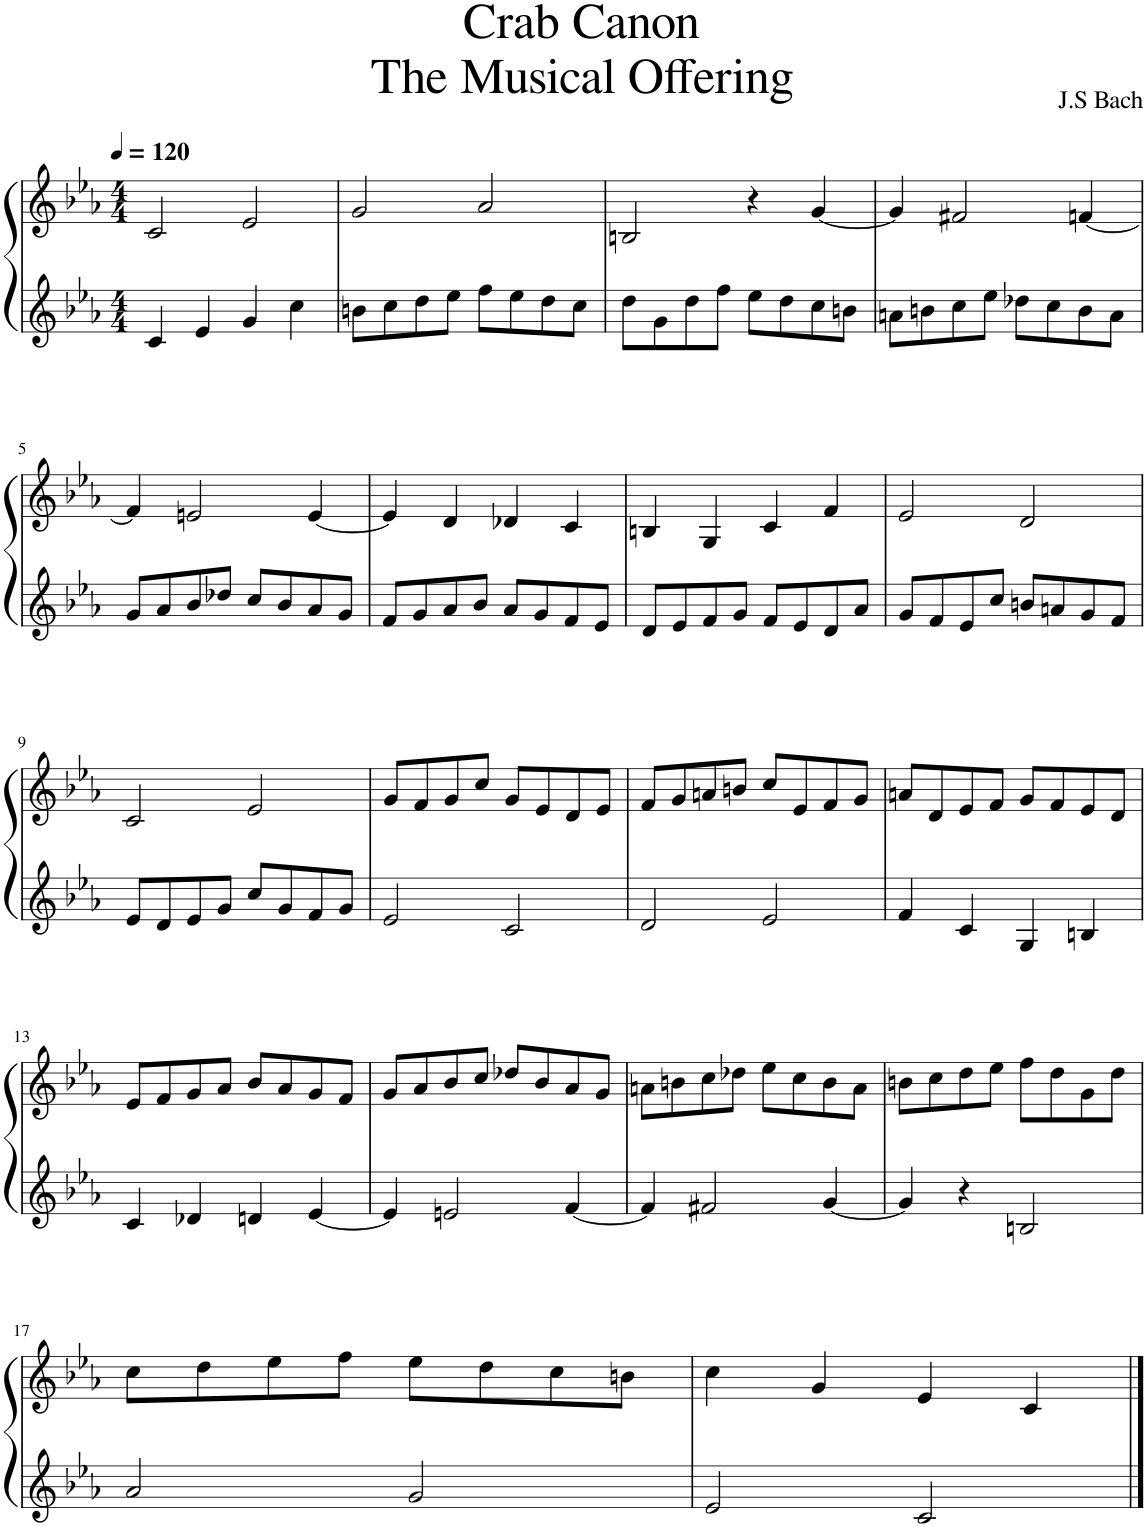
**kern	**kern
*part1	*part1
*staff2	*staff1
*I"Harpsichord	*
*I'Hch.	*
*clefG2	*clefG2
*k[b-e-a-]	*k[b-e-a-]
*M4/4	*M4/4
*MM120	*MM120
=1	=1
4c/	2c/
4e-/	.
4g/	2e-/
4cc\	.
=2	=2
8bn\L	2g/
8cc\	.
8dd\	.
8ee-\J	.
8ff\L	2a-/
8ee-\	.
8dd\	.
8cc\J	.
=3	=3
8dd\L	2Bn/
8g\	.
8dd\	.
8ff\J	.
8ee-\L	4r
8dd\	.
8cc\	[4g/
8bn\J	.
=4	=4
8an\L	4g/]
8bn\	.
8cc\	2f#X/
8ee-\J	.
8dd-X\L	.
8cc\	.
8b\	[4fn/
8a\J	.
!!LO:LB:g=z
=5	=5
8g/L	4f/]
8a-/	.
8b-/	2en/
8dd-X/J	.
8cc/L	.
8b-/	.
8a-/	[4e/
8g/J	.
=6	=6
8f/L	4e/]
8g/	.
8a-/	4d/
8b-/J	.
8a-/L	4d-X/
8g/	.
8f/	4c/
8e-/J	.
=7	=7
8d/L	4Bn/
8e-/	.
8f/	4G/
8g/J	.
8f/L	4c/
8e-/	.
8d/	4f/
8a-/J	.
=8	=8
8g/L	2e-/
8f/	.
8e-/	.
8cc/J	.
8bn/L	2d/
8an/	.
8g/	.
8f/J	.
!!LO:LB:g=z
=9	=9
8e-/L	2c/
8d/	.
8e-/	.
8g/J	.
8cc/L	2e-/
8g/	.
8f/	.
8g/J	.
=10	=10
2e-/	8g/L
.	8f/
.	8g/
.	8cc/J
2c/	8g/L
.	8e-/
.	8d/
.	8e-/J
=11	=11
2d/	8f/L
.	8g/
.	8an/
.	8bn/J
2e-/	8cc/L
.	8e-/
.	8f/
.	8g/J
=12	=12
4f/	8an/L
.	8d/
4c/	8e-/
.	8f/J
4G/	8g/L
.	8f/
4Bn/	8e-/
.	8d/J
!!LO:LB:g=z
=13	=13
4c/	8e-/L
.	8f/
4d-X/	8g/
.	8a-/J
4dn/	8b-/L
.	8a-/
[4e-/	8g/
.	8f/J
=14	=14
4e-/]	8g/L
.	8a-/
2en/	8b-/
.	8cc/J
.	8dd-X/L
.	8b-/
[4f/	8a-/
.	8g/J
=15	=15
4f/]	8an\L
.	8bn\
2f#X/	8cc\
.	8dd-X\J
.	8ee-\L
.	8cc\
[4g/	8b\
.	8a\J
=16	=16
4g/]	8bn\L
.	8cc\
4r	8dd\
.	8ee-\J
2Bn/	8ff\L
.	8dd\
.	8g\
.	8dd\J
!!LO:LB:g=z
=17	=17
2a-/	8cc\L
.	8dd\
.	8ee-\
.	8ff\J
2g/	8ee-\L
.	8dd\
.	8cc\
.	8bn\J
=18	=18
2e-/	4cc\
.	4g/
2c/	4e-/
.	4c/
==	==
*-	*-
